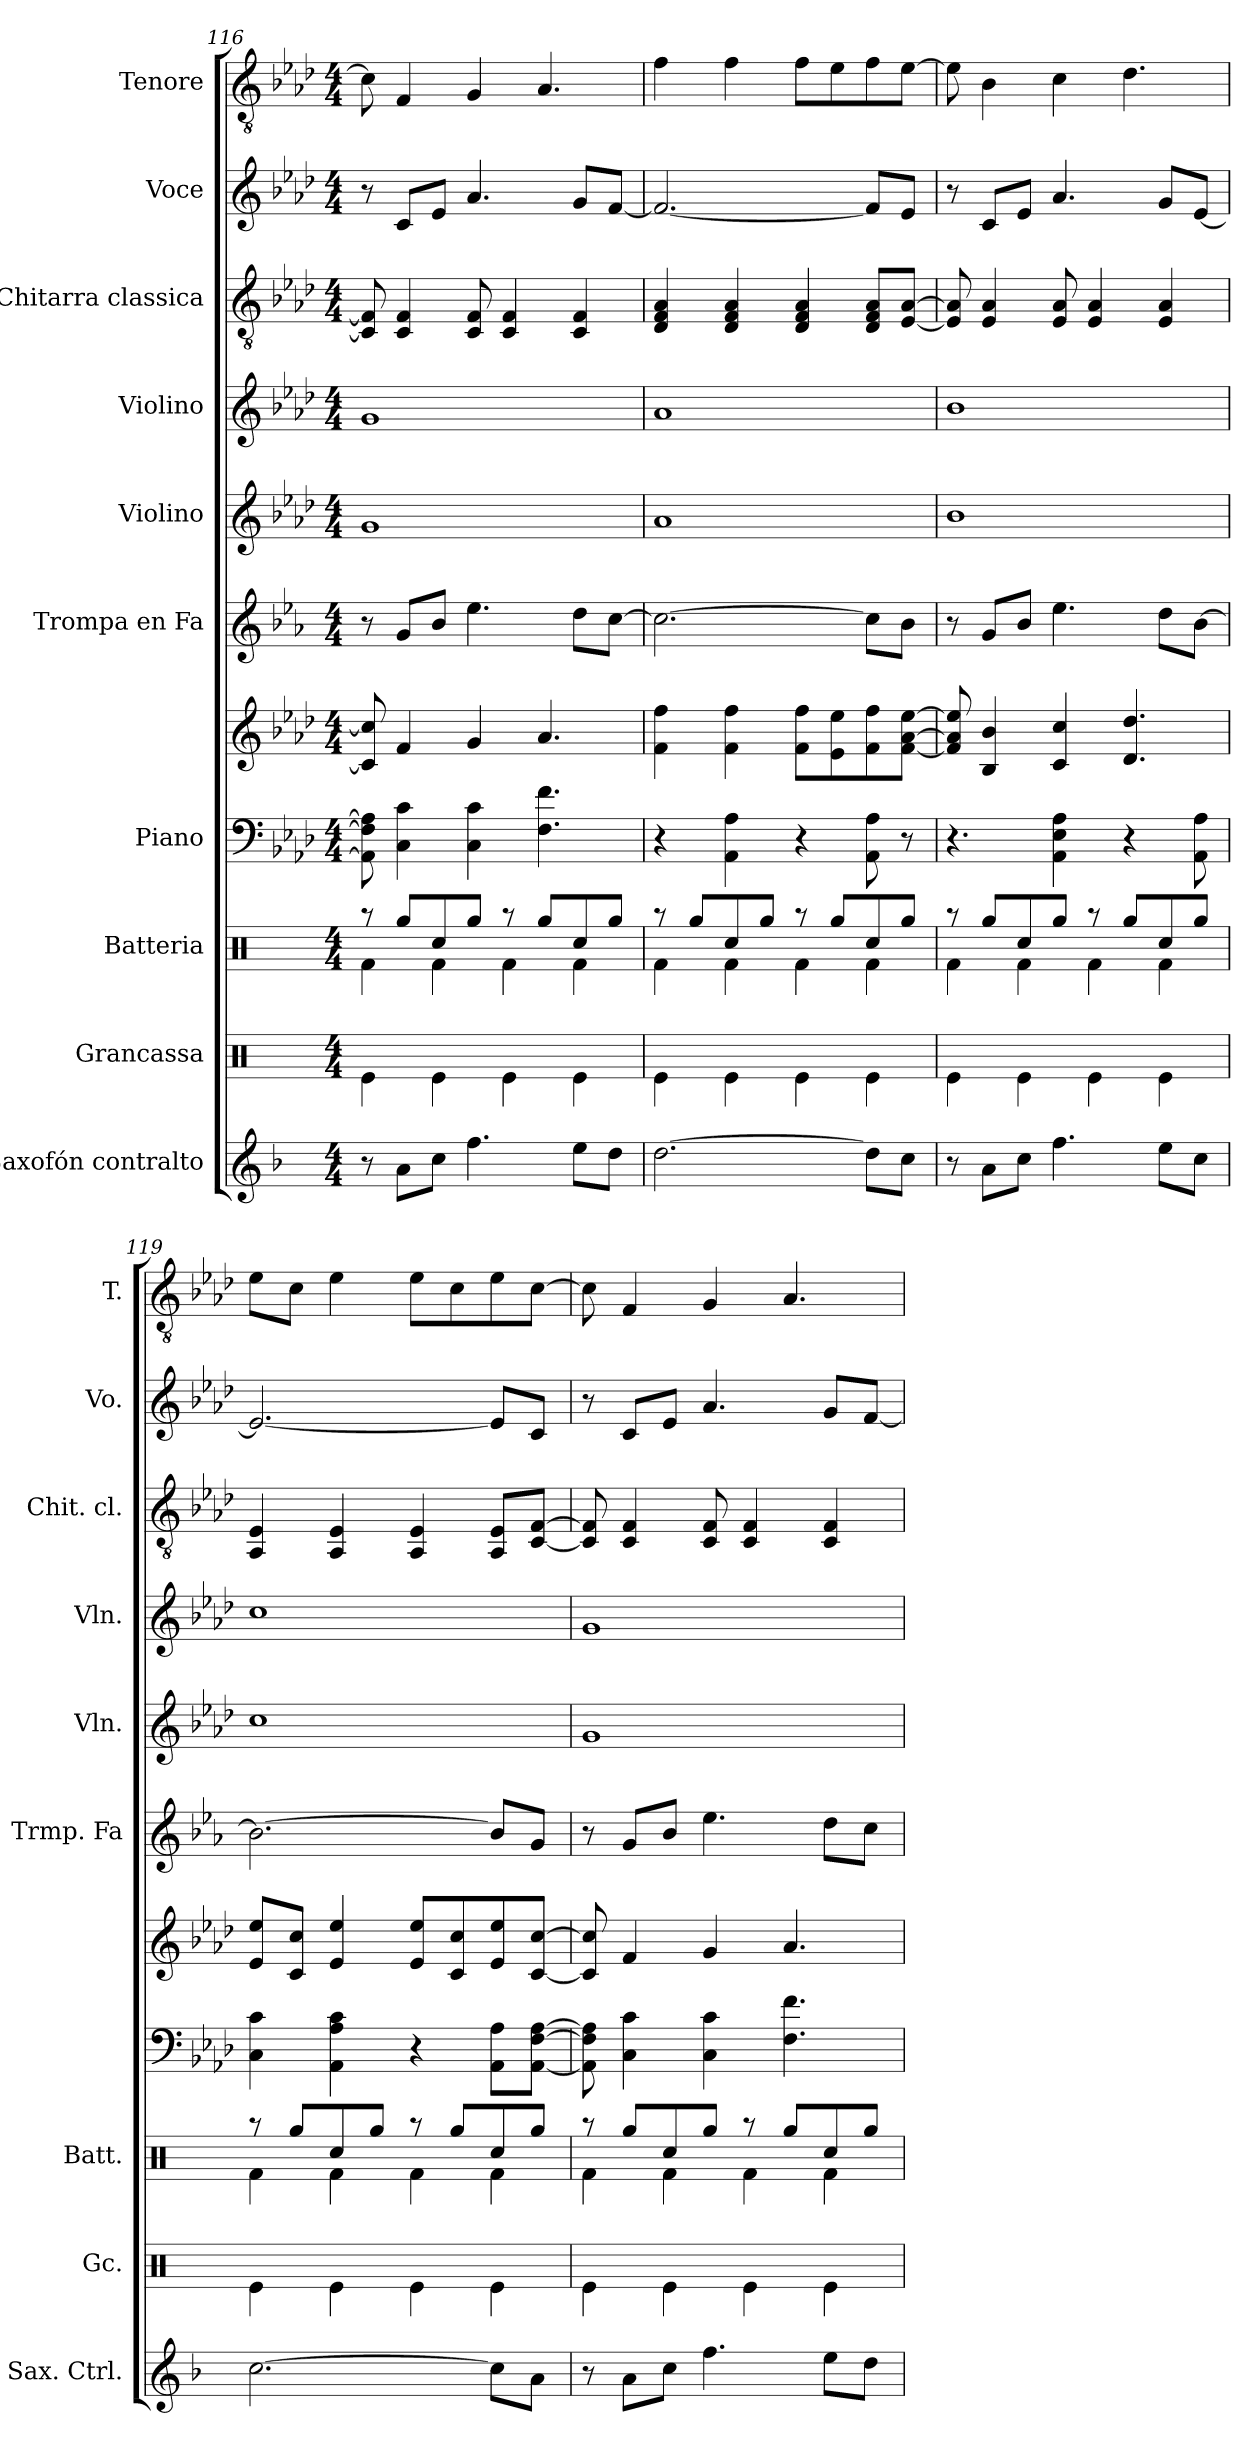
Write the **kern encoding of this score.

**kern	**kern	**kern	**kern	**kern	**kern	**kern	**kern	**kern	**kern	**kern
*part10	*part9	*part8	*part7	*part7	*part6	*part5	*part4	*part3	*part2	*part1
*staff11	*staff10	*staff9	*staff8	*staff7	*staff6	*staff5	*staff4	*staff3	*staff2	*staff1
*I"Saxofón contralto	*I"Grancassa	*I"Batteria	*I"Piano	*	*I"Trompa en Fa	*I"Violino	*I"Violino	*I"Chitarra classica	*I"Voce	*I"Tenore
*I'Sax. Ctrl.	*I'Gc.	*I'Batt.	*	*	*I'Trmp. Fa	*I'Vln.	*I'Vln.	*I'Chit. cl.	*I'Vo.	*I'T.
*clefG2	*clefX	*clefX	*clefF4	*clefG2	*clefG2	*clefG2	*clefG2	*clefGv2	*clefG2	*clefGv2
*ITrd5c9	*	*	*	*	*ITrd4c7	*	*	*	*	*
*k[b-e-a-d-]	*k[]	*k[]	*k[b-e-a-d-]	*k[b-e-a-d-]	*k[b-e-a-d-]	*k[b-e-a-d-]	*k[b-e-a-d-]	*k[b-e-a-d-]	*k[b-e-a-d-]	*k[b-e-a-d-]
*M4/4	*M4/4	*M4/4	*M4/4	*M4/4	*M4/4	*M4/4	*M4/4	*M4/4	*M4/4	*M4/4
=116	=116	=116	=116	=116	=116	=116	=116	=116	=116	=116
*	*	*^	*	*	*	*	*	*	*	*
8r	4Re\	8r	4Rf\	8AA-\] 8F\] 8A-\]	8c/] 8cc/]	8r	1g	1g	8C/] 8F/]	8r	8c\]
8c\L	.	8Rgg/L	.	4C\ 4c\	4f/	8c/L	.	.	4C/ 4F/	8c/L	4F/
8e-\J	4Re\	8Rcc/	4Rf\	.	.	8e-/J	.	.	.	8e-/J	.
4.a-\	.	8Rgg/J	.	4C\ 4c\	4g/	4.a-\	.	.	8C/ 8F/	4.a-/	4G/
.	4Re\	8r	4Rf\	.	.	.	.	.	4C/ 4F/	.	.
.	.	8Rgg/L	.	4.F\ 4.f\	4.a-/	.	.	.	.	.	4.A-/
8g\L	4Re\	8Rcc/	4Rf\	.	.	8g\L	.	.	4C/ 4F/	8g/L	.
8f\J	.	8Rgg/J	.	.	.	[8f\J	.	.	.	[8f/J	.
=117	=117	=117	=117	=117	=117	=117	=117	=117	=117	=117	=117
[2.f\	4Re\	8r	4Rf\	4r	4f\ 4ff\	2.f\_	1a-	1a-	4D-/ 4F/ 4A-/	2.f/_	4f\
.	.	8Rgg/L	.	.	.	.	.	.	.	.	.
.	4Re\	8Rcc/	4Rf\	4AA-\ 4A-\	4f\ 4ff\	.	.	.	4D-/ 4F/ 4A-/	.	4f\
.	.	8Rgg/J	.	.	.	.	.	.	.	.	.
.	4Re\	8r	4Rf\	4r	8f\ 8ff\L	.	.	.	4D-/ 4F/ 4A-/	.	8f\L
.	.	8Rgg/L	.	.	8e-\ 8ee-\	.	.	.	.	.	8e-\
8f\L]	4Re\	8Rcc/	4Rf\	8AA-\ 8A-\	8f\ 8ff\	8f\L]	.	.	8D-/ 8F/ 8A-/L	8f/L]	8f\
8e-\J	.	8Rgg/J	.	8r	[8f\ [8a-\ [8ee-\J	8e-\J	.	.	[8E-/ [8A-/J	8e-/J	[8e-\J
=118	=118	=118	=118	=118	=118	=118	=118	=118	=118	=118	=118
8r	4Re\	8r	4Rf\	4.r	8f/] 8a-/] 8ee-/]	8r	1b-	1b-	8E-/] 8A-/]	8r	8e-\]
8c\L	.	8Rgg/L	.	.	4B-/ 4b-/	8c/L	.	.	4E-/ 4A-/	8c/L	4B-\
8e-\J	4Re\	8Rcc/	4Rf\	.	.	8e-/J	.	.	.	8e-/J	.
4.a-\	.	8Rgg/J	.	4AA-\ 4E-\ 4A-\	4c/ 4cc/	4.a-\	.	.	8E-/ 8A-/	4.a-/	4c\
.	4Re\	8r	4Rf\	.	.	.	.	.	4E-/ 4A-/	.	.
.	.	8Rgg/L	.	4r	4.d-/ 4.dd-/	.	.	.	.	.	4.d-\
8g\L	4Re\	8Rcc/	4Rf\	.	.	8g\L	.	.	4E-/ 4A-/	8g/L	.
8e-\J	.	8Rgg/J	.	8AA-\ 8A-\	.	[8e-\J	.	.	.	[8e-/J	.
!!LO:PB:g=z
=119	=119	=119	=119	=119	=119	=119	=119	=119	=119	=119	=119
[2.e-\	4Re\	8r	4Rf\	4C\ 4c\	8e-/ 8ee-/L	2.e-\_	1cc	1cc	4AA-/ 4E-/	2.e-/_	8e-\L
.	.	8Rgg/L	.	.	8c/ 8cc/J	.	.	.	.	.	8c\J
.	4Re\	8Rcc/	4Rf\	4AA-\ 4A-\ 4c\	4e-/ 4ee-/	.	.	.	4AA-/ 4E-/	.	4e-\
.	.	8Rgg/J	.	.	.	.	.	.	.	.	.
.	4Re\	8r	4Rf\	4r	8e-/ 8ee-/L	.	.	.	4AA-/ 4E-/	.	8e-\L
.	.	8Rgg/L	.	.	8c/ 8cc/	.	.	.	.	.	8c\
8e-\L]	4Re\	8Rcc/	4Rf\	8AA-\ 8A-\L	8e-/ 8ee-/	8e-/L]	.	.	8AA-/ 8E-/L	8e-/L]	8e-\
8c\J	.	8Rgg/J	.	[8AA-\ [8F\ [8A-\J	[8c/ [8cc/J	8c/J	.	.	[8C/ [8F/J	8c/J	[8c\J
=120	=120	=120	=120	=120	=120	=120	=120	=120	=120	=120	=120
8r	4Re\	8r	4Rf\	8AA-\] 8F\] 8A-\]	8c/] 8cc/]	8r	1g	1g	8C/] 8F/]	8r	8c\]
8c\L	.	8Rgg/L	.	4C\ 4c\	4f/	8c/L	.	.	4C/ 4F/	8c/L	4F/
8e-\J	4Re\	8Rcc/	4Rf\	.	.	8e-/J	.	.	.	8e-/J	.
4.a-\	.	8Rgg/J	.	4C\ 4c\	4g/	4.a-\	.	.	8C/ 8F/	4.a-/	4G/
.	4Re\	8r	4Rf\	.	.	.	.	.	4C/ 4F/	.	.
.	.	8Rgg/L	.	4.F\ 4.f\	4.a-/	.	.	.	.	.	4.A-/
8g\L	4Re\	8Rcc/	4Rf\	.	.	8g\L	.	.	4C/ 4F/	8g/L	.
8f\J	.	8Rgg/J	.	.	.	8f\J	.	.	.	[8f/J	.
*	*	*v	*v	*	*	*	*	*	*	*	*
=	=	=	=	=	=	=	=	=	=	=
*-	*-	*-	*-	*-	*-	*-	*-	*-	*-	*-
